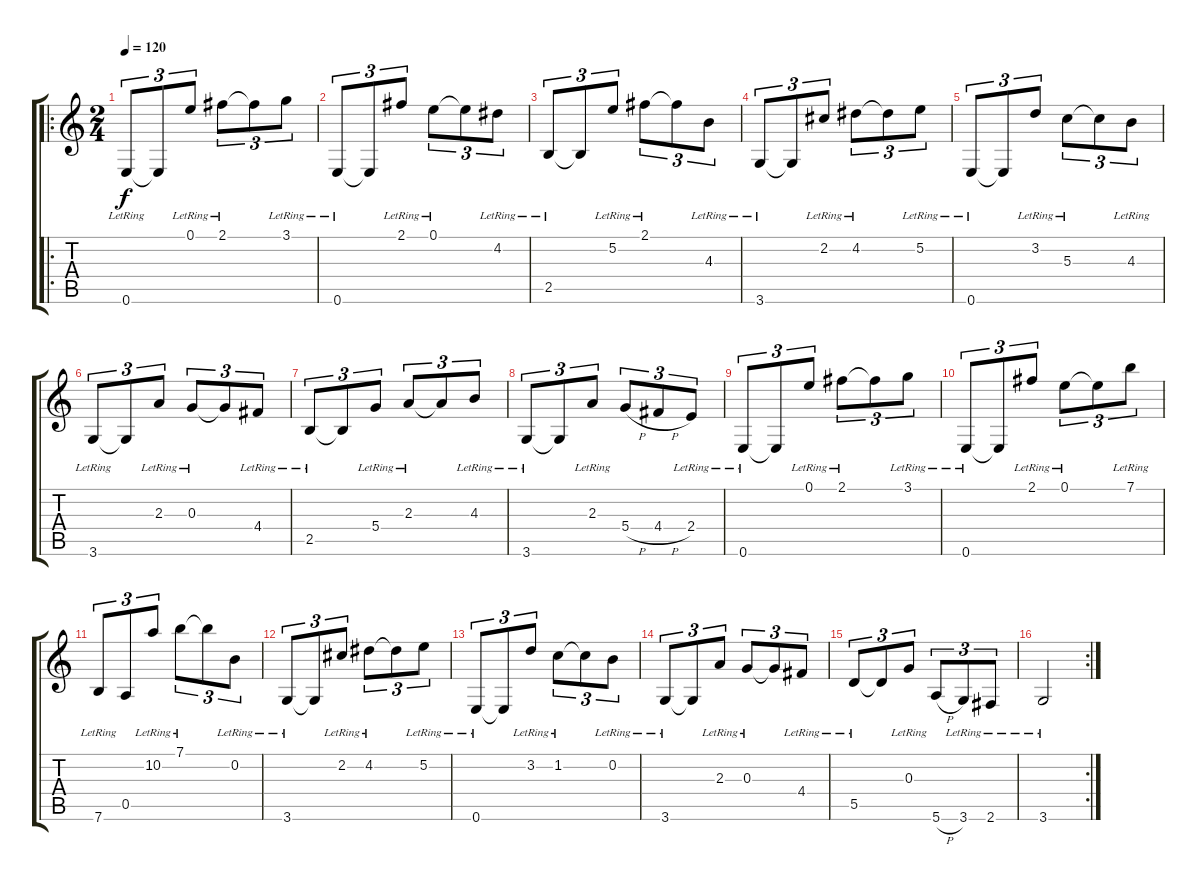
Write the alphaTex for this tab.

\track "" {instrument acousticguitarnylon}
\staff {score tabs}
\tuning (E4 B3 G3 D3 A2 E2) {hide}
\ro
\ts (2 4)
\tempo 120
\clef g2
\ks c
0.6{lr}.8{tu (3 2) dy f instrument acousticguitarnylon} 0.6{t}.8{tu (3 2)} 0.1{lr}.8{tu (3 2)} 2.1{lr}.8{tu (3 2)} 2.1{t}.8{tu (3 2)} 3.1{lr}.8{tu (3 2)} |
0.6{lr}.8{tu (3 2)} 0.6{t}.8{tu (3 2)} 2.1{lr}.8{tu (3 2)} 0.1{lr}.8{tu (3 2)} 0.1{t}.8{tu (3 2)} 4.2{lr}.8{tu (3 2)} |
2.5{lr}.8{tu (3 2)} 2.5{t}.8{tu (3 2)} 5.2{lr}.8{tu (3 2)} 2.1{lr}.8{tu (3 2)} 2.1{t}.8{tu (3 2)} 4.3{lr}.8{tu (3 2)} |
3.6{lr}.8{tu (3 2)} 3.6{t}.8{tu (3 2)} 2.2{lr}.8{tu (3 2)} 4.2{lr}.8{tu (3 2)} 4.2{t}.8{tu (3 2)} 5.2{lr}.8{tu (3 2)} |
0.6{lr}.8{tu (3 2)} 0.6{t}.8{tu (3 2)} 3.2{lr}.8{tu (3 2)} 5.3{lr}.8{tu (3 2)} 5.3{t}.8{tu (3 2)} 4.3{lr}.8{tu (3 2)} |
3.6{lr}.8{tu (3 2)} 3.6{t}.8{tu (3 2)} 2.3{lr}.8{tu (3 2)} 0.3{lr}.8{tu (3 2)} 0.3{t}.8{tu (3 2)} 4.4{lr}.8{tu (3 2)} |
2.5{lr}.8{tu (3 2)} 2.5{t}.8{tu (3 2)} 5.4{lr}.8{tu (3 2)} 2.3{lr}.8{tu (3 2)} 2.3{t}.8{tu (3 2)} 4.3{lr}.8{tu (3 2)} |
3.6{lr}.8{tu (3 2)} 3.6{t}.8{tu (3 2)} 2.3{lr}.8{tu (3 2)} 5.4{h}.8{tu (3 2)} 4.4{h}.8{tu (3 2)} 2.4{lr}.8{tu (3 2)} |
0.6{lr}.8{tu (3 2)} 0.6{t}.8{tu (3 2)} 0.1{lr}.8{tu (3 2)} 2.1{lr}.8{tu (3 2)} 2.1{t}.8{tu (3 2)} 3.1{lr}.8{tu (3 2)} |
0.6{lr}.8{tu (3 2)} 0.6{t}.8{tu (3 2)} 2.1{lr}.8{tu (3 2)} 0.1{lr}.8{tu (3 2)} 0.1{t}.8{tu (3 2)} 7.1{lr}.8{tu (3 2)} |
7.6{lr}.8{tu (3 2)} 0.5.8{tu (3 2)} 10.2{lr}.8{tu (3 2)} 7.1{lr}.8{tu (3 2)} 7.1{t}.8{tu (3 2)} 0.2{lr}.8{tu (3 2)} |
3.6{lr}.8{tu (3 2)} 3.6{t}.8{tu (3 2)} 2.2{lr}.8{tu (3 2)} 4.2{lr}.8{tu (3 2)} 4.2{t}.8{tu (3 2)} 5.2{lr}.8{tu (3 2)} |
0.6{lr}.8{tu (3 2)} 0.6{t}.8{tu (3 2)} 3.2{lr}.8{tu (3 2)} 1.2{lr}.8{tu (3 2)} 1.2{t}.8{tu (3 2)} 0.2{lr}.8{tu (3 2)} |
3.6{lr}.8{tu (3 2)} 3.6{t}.8{tu (3 2)} 2.3{lr}.8{tu (3 2)} 0.3{lr}.8{tu (3 2)} 0.3{t}.8{tu (3 2)} 4.4{lr}.8{tu (3 2)} |
5.5{lr}.8{tu (3 2)} 5.5{t}.8{tu (3 2)} 0.3{lr}.8{tu (3 2)} 5.6{h}.8{tu (3 2)} 3.6{lr}.8{tu (3 2)} 2.6{lr}.8{tu (3 2)} |
\rc 2
3.6{lr}.2
